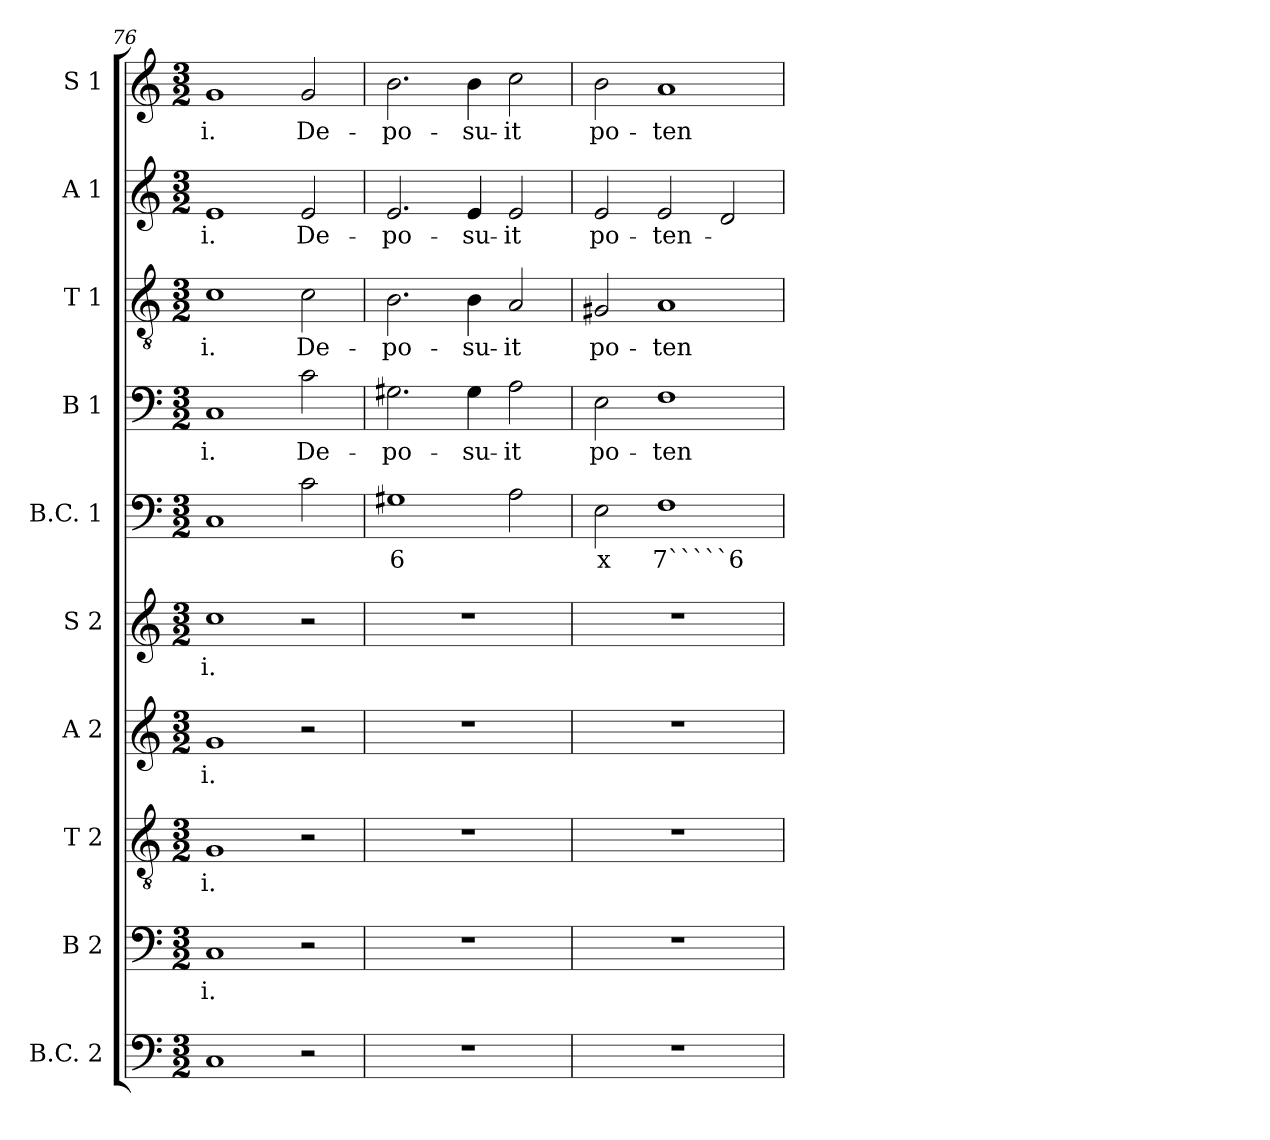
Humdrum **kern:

**kern	**kern	**text	**kern	**text	**kern	**text	**kern	**text	**kern	**text	**kern	**text	**kern	**text	**kern	**text	**kern	**text
*part10	*part9	*part9	*part8	*part8	*part7	*part7	*part6	*part6	*part5	*part5	*part4	*part4	*part3	*part3	*part2	*part2	*part1	*part1
*staff10	*staff9	*staff9	*staff8	*staff8	*staff7	*staff7	*staff6	*staff6	*staff5	*staff5	*staff4	*staff4	*staff3	*staff3	*staff2	*staff2	*staff1	*staff1
*I"B.C. 2	*I"B 2	*	*I"T 2	*	*I"A 2	*	*I"S 2	*	*I"B.C. 1	*	*I"B 1	*	*I"T 1	*	*I"A 1	*	*I"S 1	*
*I'BC2	*I'B2	*	*I'T2	*	*I'A2	*	*I'S2	*	*I'BC1	*	*I'B1	*	*I'T1	*	*I'A1	*	*I'S1	*
!!LO:PB:g=z
*clefF4	*clefF4	*	*clefGv2	*	*clefG2	*	*clefG2	*	*clefF4	*	*clefF4	*	*clefGv2	*	*clefG2	*	*clefG2	*
*k[]	*k[]	*	*k[]	*	*k[]	*	*k[]	*	*k[]	*	*k[]	*	*k[]	*	*k[]	*	*k[]	*
*C:	*C:	*	*C:	*	*C:	*	*C:	*	*C:	*	*C:	*	*C:	*	*C:	*	*C:	*
*M3/2	*M3/2	*	*M3/2	*	*M3/2	*	*M3/2	*	*M3/2	*	*M3/2	*	*M3/2	*	*M3/2	*	*M3/2	*
=76	=76	=76	=76	=76	=76	=76	=76	=76	=76	=76	=76	=76	=76	=76	=76	=76	=76	=76
!	!	!LO:LY:b	!	!	!	!	!	!	!	!	!	!	!	!	!	!	!	!
!	!	!	!	!LO:LY:b	!	!	!	!	!	!	!	!	!	!	!	!	!	!
!	!	!	!	!	!	!LO:LY:b	!	!	!	!	!	!	!	!	!	!	!	!
!	!	!	!	!	!	!	!	!LO:LY:b	!	!	!	!	!	!	!	!	!	!
!	!	!	!	!	!	!	!	!	!	!	!	!LO:LY:b	!	!	!	!	!	!
!	!	!	!	!	!	!	!	!	!	!	!	!	!	!LO:LY:b	!	!	!	!
!	!	!	!	!	!	!	!	!	!	!	!	!	!	!	!	!LO:LY:b	!	!
!	!	!	!	!	!	!	!	!	!	!	!	!	!	!	!	!	!	!LO:LY:b
1C	1C	-i.	1G	-i.	1g	-i.	1cc	-i.	1C	.	1C	-i.	1c	-i.	1e	-i.	1g	-i.
!	!	!	!	!	!	!	!	!	!	!	!	!LO:LY:b	!	!	!	!	!	!
!	!	!	!	!	!	!	!	!	!	!	!	!	!	!LO:LY:b	!	!	!	!
!	!	!	!	!	!	!	!	!	!	!	!	!	!	!	!	!LO:LY:b	!	!
!	!	!	!	!	!	!	!	!	!	!	!	!	!	!	!	!	!	!LO:LY:b
2r	2r	.	2r	.	2r	.	2r	.	2c\	.	2c\	De-	2c\	De-	2e/	De-	2g/	De-
=77	=77	=77	=77	=77	=77	=77	=77	=77	=77	=77	=77	=77	=77	=77	=77	=77	=77	=77
!	!	!	!	!	!	!	!	!	!	!LO:LY:b	!	!	!	!	!	!	!	!
!	!	!	!	!	!	!	!	!	!	!	!	!LO:LY:b	!	!	!	!	!	!
!	!	!	!	!	!	!	!	!	!	!	!	!	!	!LO:LY:b	!	!	!	!
!	!	!	!	!	!	!	!	!	!	!	!	!	!	!	!	!LO:LY:b	!	!
!	!	!	!	!	!	!	!	!	!	!	!	!	!	!	!	!	!	!LO:LY:b
1.r	1.r	.	1.r	.	1.r	.	1.r	.	1G#X	6	2.G#X\	-po-	2.B\	-po-	2.e/	-po-	2.b\	-po-
!	!	!	!	!	!	!	!	!	!	!	!	!LO:LY:b	!	!	!	!	!	!
!	!	!	!	!	!	!	!	!	!	!	!	!	!	!LO:LY:b	!	!	!	!
!	!	!	!	!	!	!	!	!	!	!	!	!	!	!	!	!LO:LY:b	!	!
!	!	!	!	!	!	!	!	!	!	!	!	!	!	!	!	!	!	!LO:LY:b
.	.	.	.	.	.	.	.	.	.	.	4G#\	-su-	4B\	-su-	4e/	-su-	4b\	-su-
!	!	!	!	!	!	!	!	!	!	!	!	!LO:LY:b	!	!	!	!	!	!
!	!	!	!	!	!	!	!	!	!	!	!	!	!	!LO:LY:b	!	!	!	!
!	!	!	!	!	!	!	!	!	!	!	!	!	!	!	!	!LO:LY:b	!	!
!	!	!	!	!	!	!	!	!	!	!	!	!	!	!	!	!	!	!LO:LY:b
.	.	.	.	.	.	.	.	.	2A\	.	2A\	-it	2A/	-it	2e/	-it	2cc\	-it
=78	=78	=78	=78	=78	=78	=78	=78	=78	=78	=78	=78	=78	=78	=78	=78	=78	=78	=78
!	!	!	!	!	!	!	!	!	!	!LO:LY:b	!	!	!	!	!	!	!	!
!	!	!	!	!	!	!	!	!	!	!	!	!LO:LY:b	!	!	!	!	!	!
!	!	!	!	!	!	!	!	!	!	!	!	!	!	!LO:LY:b	!	!	!	!
!	!	!	!	!	!	!	!	!	!	!	!	!	!	!	!	!LO:LY:b	!	!
!	!	!	!	!	!	!	!	!	!	!	!	!	!	!	!	!	!	!LO:LY:b
1.r	1.r	.	1.r	.	1.r	.	1.r	.	2E\	x	2E\	po-	2G#X/	po-	2e/	po-	2b\	po-
!	!	!	!	!	!	!	!	!	!	!LO:LY:b	!	!	!	!	!	!	!	!
!	!	!	!	!	!	!	!	!	!	!	!	!LO:LY:b	!	!	!	!	!	!
!	!	!	!	!	!	!	!	!	!	!	!	!	!	!LO:LY:b	!	!	!	!
!	!	!	!	!	!	!	!	!	!	!	!	!	!	!	!	!LO:LY:b	!	!
!	!	!	!	!	!	!	!	!	!	!	!	!	!	!	!	!	!	!LO:LY:b
.	.	.	.	.	.	.	.	.	1F	7`````6	1F	-ten-	1A	-ten-	2e/	-ten-	1a	-ten-
.	.	.	.	.	.	.	.	.	.	.	.	.	.	.	2d/	.	.	.
=	=	=	=	=	=	=	=	=	=	=	=	=	=	=	=	=	=	=
*-	*-	*-	*-	*-	*-	*-	*-	*-	*-	*-	*-	*-	*-	*-	*-	*-	*-	*-
